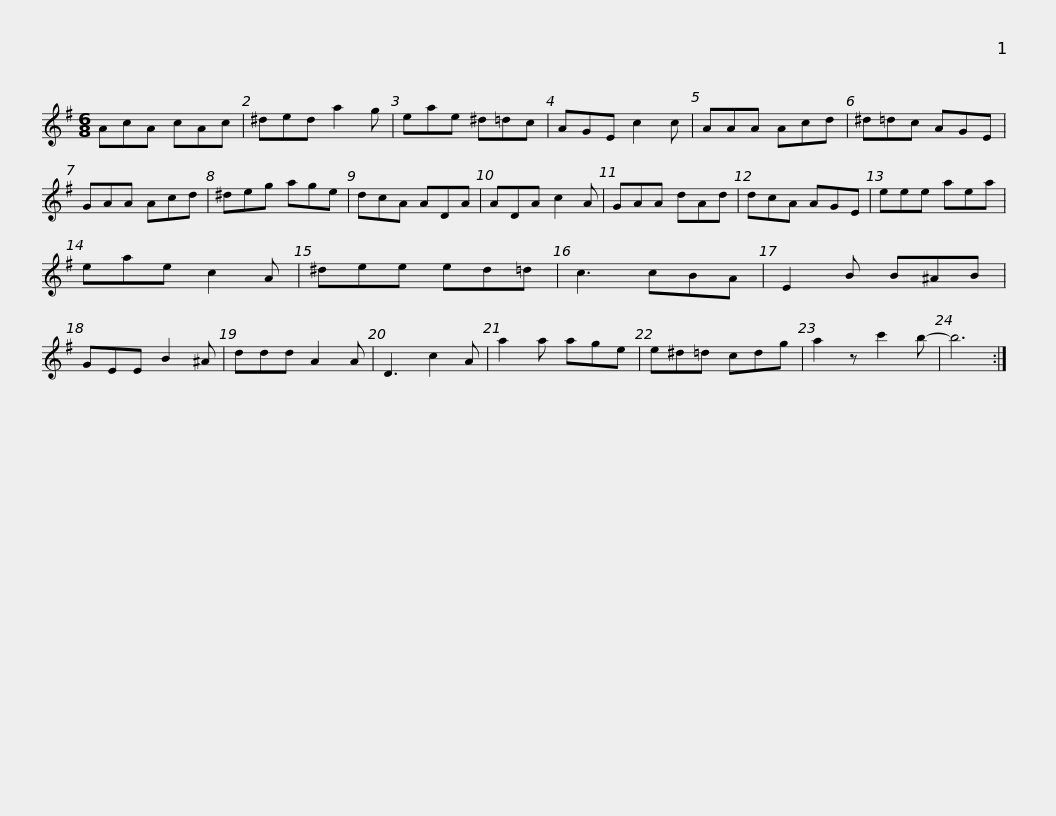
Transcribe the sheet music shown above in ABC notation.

X:1
L:1/8
M:6/8
I:linebreak $
K:G
V:1 treble
V:1
 AcA cAc | ^ded a2 g | eae ^d=dc | AGE c2 c | AAA Acd | %5
 ^d=dc AGE | GAA Acd |$ ^deg age | dcA ADA | ADA c2 A | %10
 GAA dAd | dcA AGE | eee aea | eae c2 A |$ ^dee ed=d | %15
 c3 cBA | E2 B B^AB | GEE B2 ^A | ddd A2 A | D3 c2 A | %20
 a2 a age |$ e^d=d cdg | a2 z c'2 b- | b6 :| %24
